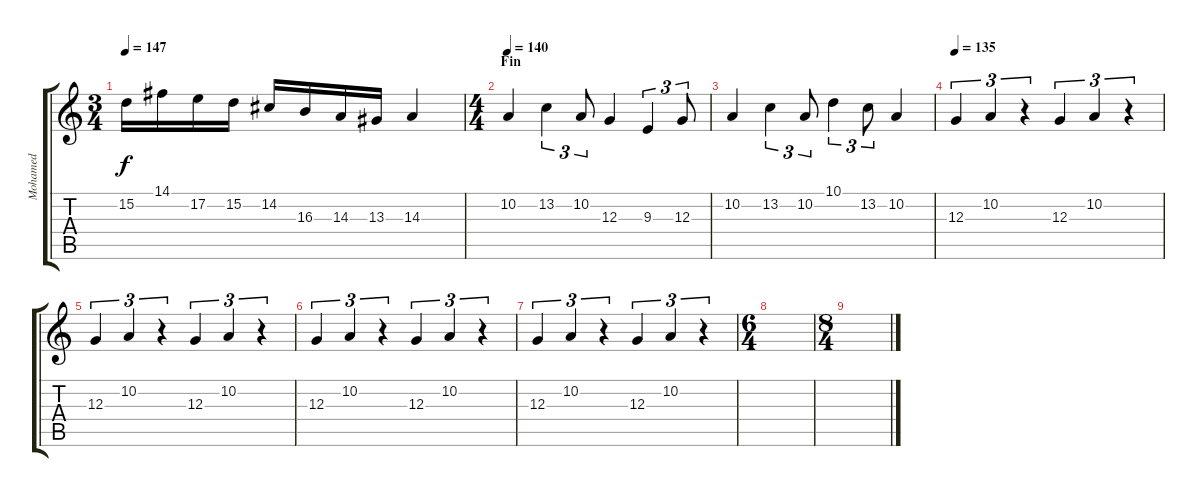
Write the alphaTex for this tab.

\track ("Mohamed" "Mohamed") {instrument violin}
\staff {score tabs}
\tuning (E4 B3 G3 D3 A2 E2) {hide}
\ts (3 4)
\tempo 147
\clef g2
\ks c
15.2.16{dy f} 14.1.16 17.2.16 15.2.16 14.2.16 16.3.16 14.3.16 13.3.16 14.3.4 |
\ts (4 4)
\section ("" "Fin")
\tempo 140
10.2.4 13.2.4{tu (3 2)} 10.2.8{tu (3 2)} 12.3.4 9.3.4{tu (3 2)} 12.3.8{tu (3 2)} |
10.2.4 13.2.4{tu (3 2)} 10.2.8{tu (3 2)} 10.1.4{tu (3 2)} 13.2.8{tu (3 2)} 10.2.4 |
\tempo 135
12.3.4{tu (3 2)} 10.2.4{tu (3 2)} r.4{tu (3 2)} 12.3.4{tu (3 2)} 10.2.4{tu (3 2)} r.4{tu (3 2)} |
12.3.4{tu (3 2)} 10.2.4{tu (3 2)} r.4{tu (3 2)} 12.3.4{tu (3 2)} 10.2.4{tu (3 2)} r.4{tu (3 2)} |
12.3.4{tu (3 2)} 10.2.4{tu (3 2)} r.4{tu (3 2)} 12.3.4{tu (3 2)} 10.2.4{tu (3 2)} r.4{tu (3 2)} |
12.3.4{tu (3 2)} 10.2.4{tu (3 2)} r.4{tu (3 2)} 12.3.4{tu (3 2)} 10.2.4{tu (3 2)} r.4{tu (3 2)} |
\ts (6 4)
|
\ts (8 4)
